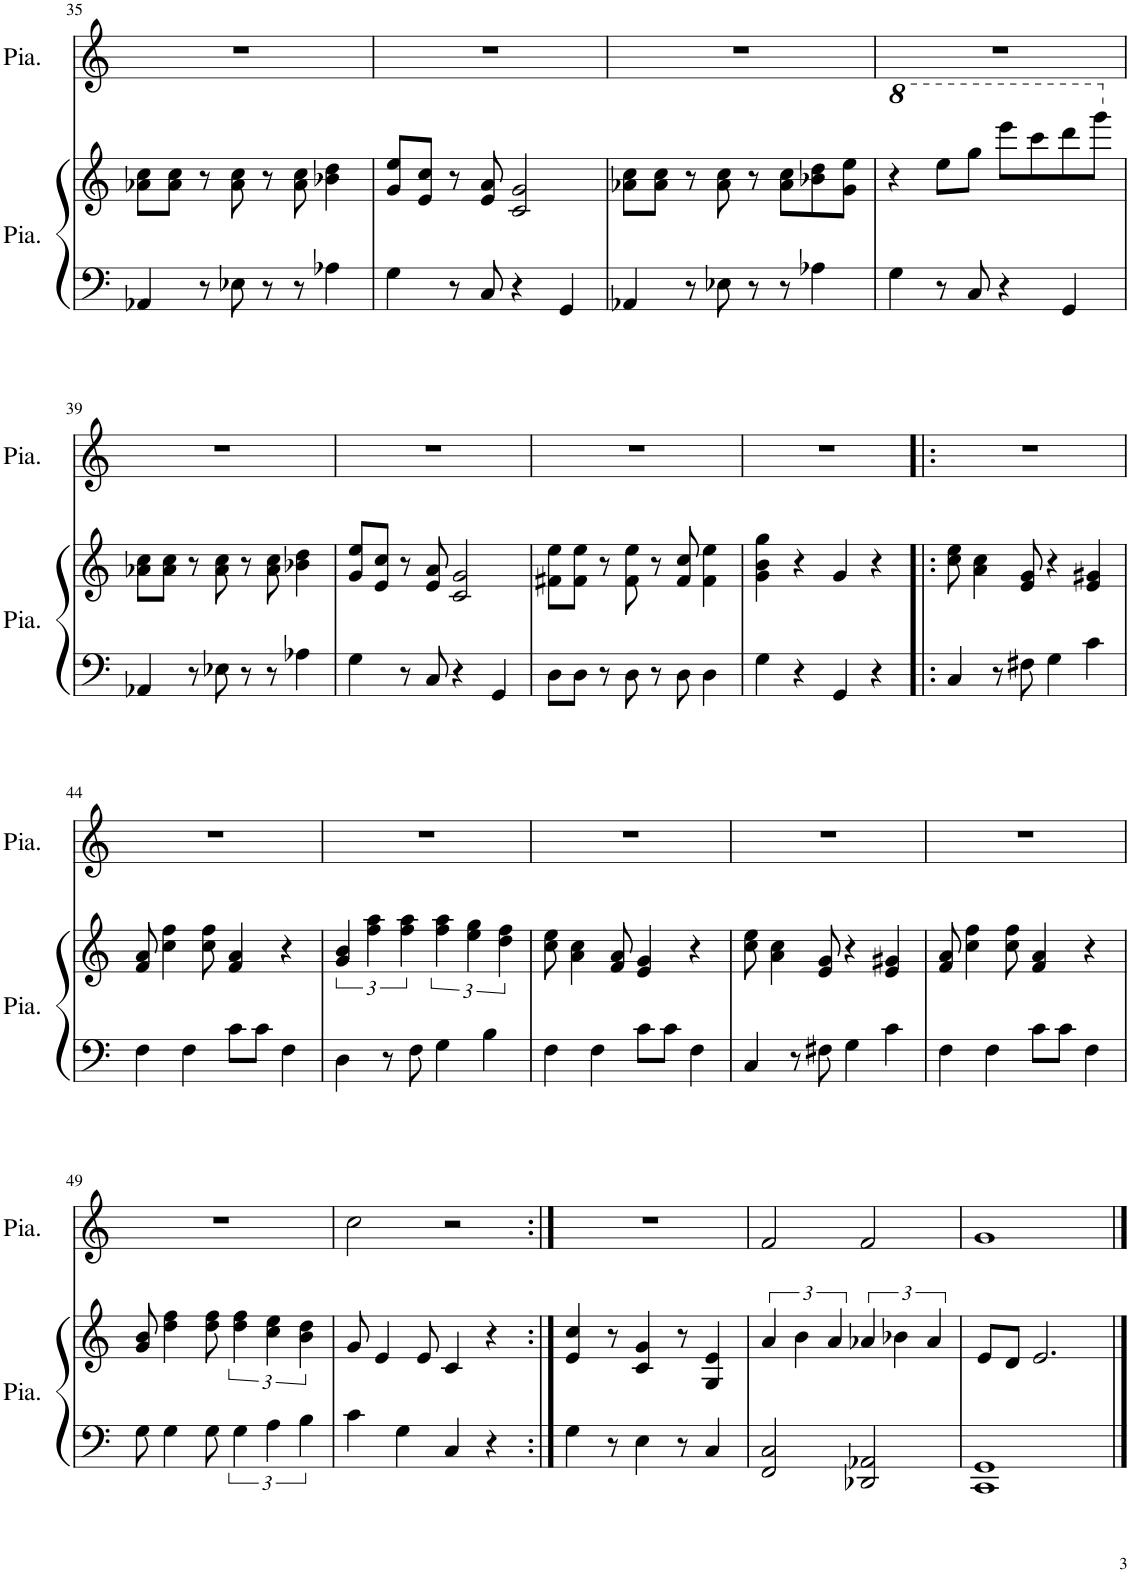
**kern	**kern	**kern
*part2	*part2	*part1
*staff3	*staff2	*staff1
*I"Piano	*	*I"Piano
*I'Pia.	*	*I'Pia.
!!LO:PB:g=z
*clefF4	*clefG2	*clefG2
*k[]	*k[]	*k[]
*M4/4	*M4/4	*M4/4
=35	=35	=35
4AA-X/	8a-X\ 8cc\L	1r
.	8a-\ 8cc\J	.
8r	8r	.
8E-X\	8a-\ 8cc\	.
8r	8r	.
8r	8a-\ 8cc\	.
4A-X\	4b-X\ 4dd\	.
=36	=36	=36
4G\	8g/ 8ee/L	1r
.	8e/ 8cc/J	.
8r	8r	.
8C/	8e/ 8a/	.
4r	2c/ 2g/	.
4GG/	.	.
=37	=37	=37
4AA-X/	8a-X\ 8cc\L	1r
.	8a-\ 8cc\J	.
8r	8r	.
8E-X\	8a-\ 8cc\	.
8r	8r	.
8r	8a-\ 8cc\L	.
4A-X\	8b-X\ 8dd\	.
.	8g\ 8ee\J	.
=38	=38	=38
*	*8va	*
4G\	4r	1r
8r	8eee\L	.
8C/	8ggg\J	.
4r	8eeee\L	.
.	8cccc\	.
4GG/	8dddd\	.
.	8gggg\J	.
!!LO:LB:g=z
=39	=39	=39
*	*X8va	*
4AA-X/	8a-X\ 8cc\L	1r
.	8a-\ 8cc\J	.
8r	8r	.
8E-X\	8a-\ 8cc\	.
8r	8r	.
8r	8a-\ 8cc\	.
4A-X\	4b-X\ 4dd\	.
=40	=40	=40
4G\	8g/ 8ee/L	1r
.	8e/ 8cc/J	.
8r	8r	.
8C/	8e/ 8a/	.
4r	2c/ 2g/	.
4GG/	.	.
=41	=41	=41
8D\L	8f#X\ 8ee\L	1r
8D\J	8f#\ 8ee\J	.
8r	8r	.
8D\	8f#\ 8ee\	.
8r	8r	.
8D\	8f#/ 8cc/	.
4D\	4f#\ 4ee\	.
=42	=42	=42
4G\	4g\ 4b\ 4gg\	1r
4r	4r	.
4GG/	4g/	.
4r	4r	.
=43!|:	=43!|:	=43!|:
4C/	8cc\ 8ee\	1r
.	4a\ 4cc\	.
8r	.	.
8F#X\	8e/ 8g/	.
4G\	4r	.
4c\	4e/ 4g#X/	.
!!LO:LB:g=z
=44	=44	=44
4F\	8f/ 8a/	1r
.	4cc\ 4ff\	.
4F\	.	.
.	8cc\ 8ff\	.
8c\L	4f/ 4a/	.
8c\J	.	.
4F\	4r	.
=45	=45	=45
4D\	6g/ 6b/	1r
.	6ff\ 6aa\	.
8r	.	.
.	6ff\ 6aa\	.
8F\	.	.
4G\	6ff\ 6aa\	.
.	6ee\ 6gg\	.
4B\	.	.
.	6dd\ 6ff\	.
=46	=46	=46
4F\	8cc\ 8ee\	1r
.	4a\ 4cc\	.
4F\	.	.
.	8f/ 8a/	.
8c\L	4e/ 4g/	.
8c\J	.	.
4F\	4r	.
=47	=47	=47
4C/	8cc\ 8ee\	1r
.	4a\ 4cc\	.
8r	.	.
8F#X\	8e/ 8g/	.
4G\	4r	.
4c\	4e/ 4g#X/	.
=48	=48	=48
4F\	8f/ 8a/	1r
.	4cc\ 4ff\	.
4F\	.	.
.	8cc\ 8ff\	.
8c\L	4f/ 4a/	.
8c\J	.	.
4F\	4r	.
!!LO:LB:g=z
=49	=49	=49
8G\	8g/ 8b/	1r
4G\	4dd\ 4ff\	.
8G\	8dd\ 8ff\	.
6G\	6dd\ 6ff\	.
6A\	6cc\ 6ee\	.
6B\	6b\ 6dd\	.
=50	=50	=50
4c\	8g/	2cc\
.	4e/	.
4G\	.	.
.	8e/	.
4C/	4c/	2r
4r	4r	.
=51:|!	=51:|!	=51:|!
4G\	4e/ 4cc/	1r
8r	8r	.
4E\	4c/ 4g/	.
8r	8r	.
4C/	4G/ 4e/	.
=52	=52	=52
2FF/ 2C/	6a/	2f/
.	6b\	.
.	6a/	.
2DD-X/ 2AA-X/	6a-X/	2f/
.	6b-X\	.
.	6a-/	.
=53	=53	=53
1CC 1GG	8e/L	1g
.	8d/J	.
.	2.e/	.
==	==	==
*-	*-	*-
